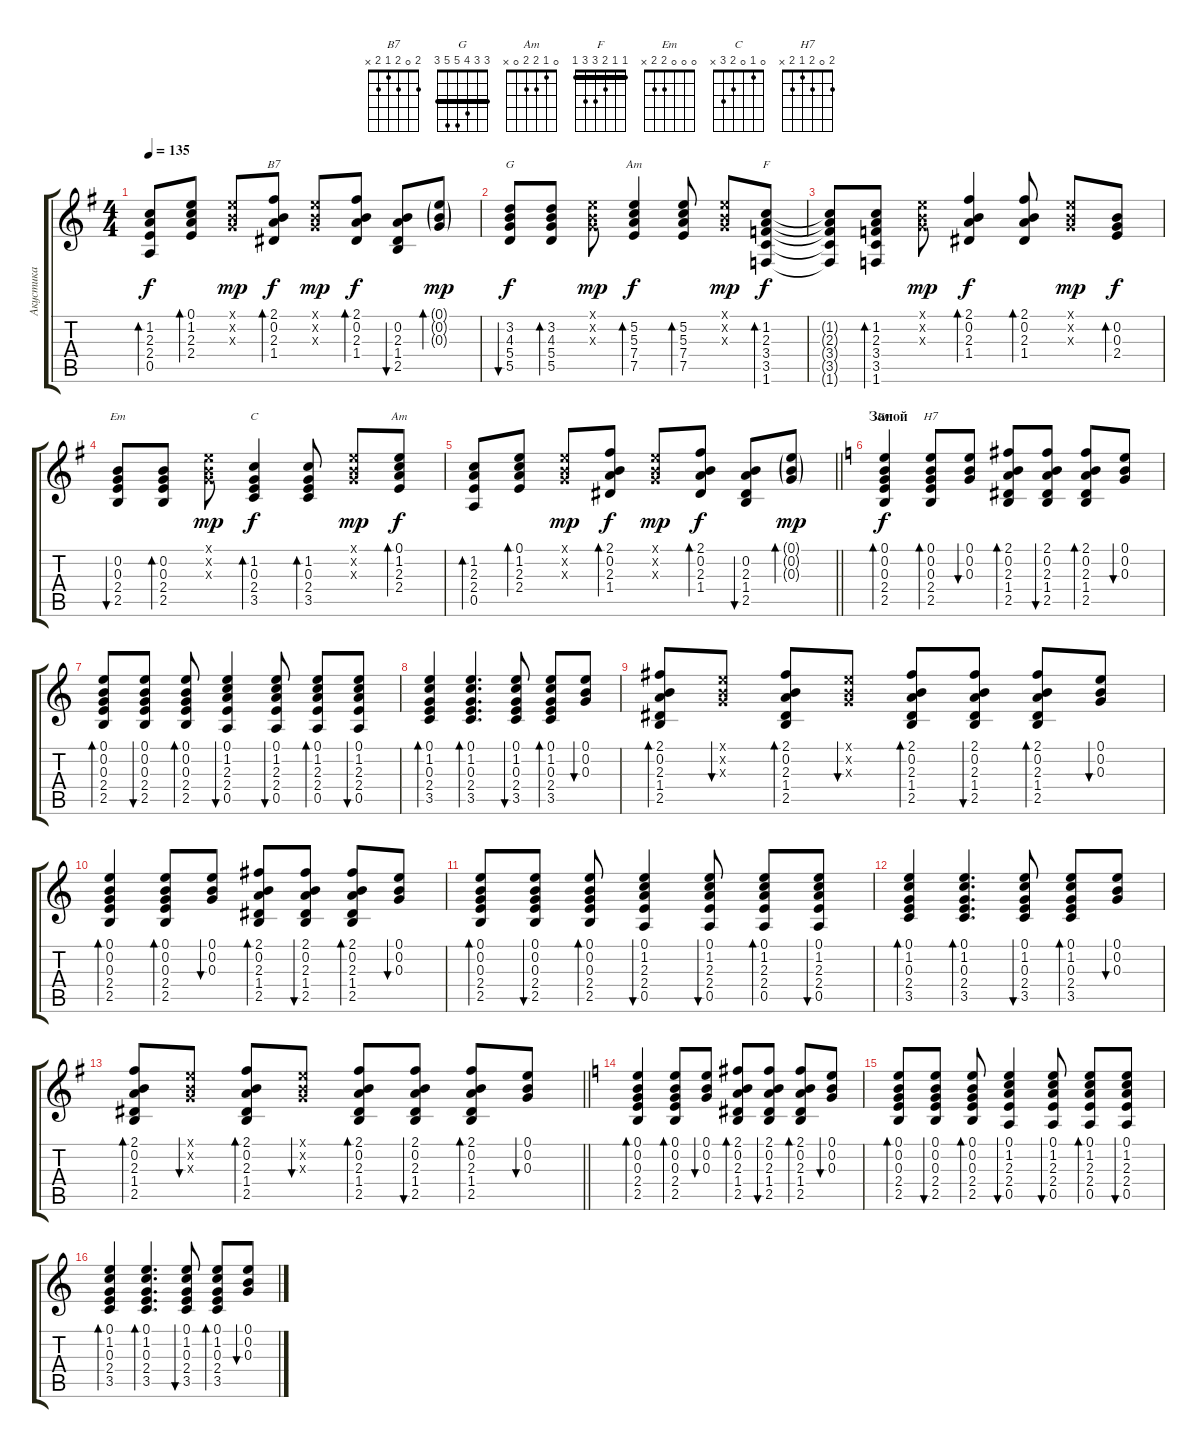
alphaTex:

\track ("Акустика" "Акустика") {instrument acousticguitarsteel}
\staff {score tabs}
\tuning (E4 B3 G3 D3 A2 E2) {hide}
\chord ("B7" 2 0 2 1 2 x)
\chord ("G" 3 3 4 5 5 3) {barre 3}
\chord ("Am" 5 5 5 7 7 5) {firstfret 5 barre 5}
\chord ("F" 1 1 2 3 3 1) {barre 1}
\chord ("Em" 0 0 0 2 2 0)
\chord ("C" 0 1 0 2 3 x)
\chord ("Am" 0 1 2 2 0 x)
\chord ("Em" 0 0 0 2 2 x)
\chord ("H7" 2 0 2 1 2 x)
\ts (4 4)
\tempo 135
\clef g2
\ks eminor
(1.2 2.3 2.4 0.5).8{bd 30 dy f} (0.1 1.2 2.3 2.4).8{bd 30} (0.1{x} 0.2{x} 0.3{x}).8{dy mp} (2.1 0.2 2.3 1.4).8{bd 30 ch "B7" dy f} (0.1{x} 0.2{x} 0.3{x}).8{dy mp} (2.1 0.2 2.3 1.4).8{bd 30 dy f} (0.2 2.3 1.4 2.5).8{bu 30} (0.1{g} 0.2{g} 0.3{g}).8{bd 30 dy mp} |
(3.2 4.3 5.4 5.5).8{bu 30 ch "G" dy f} (3.2 4.3 5.4 5.5).8{bd 30} (0.1{x} 0.2{x} 0.3{x}).8{dy mp} (5.2 5.3 7.4 7.5).4{bd 30 ch "Am" dy f} (5.2 5.3 7.4 7.5).8{bd 30} (0.1{x} 0.2{x} 0.3{x}).8{dy mp} (1.2 2.3 3.4 3.5 1.6).8{bd 30 ch "F" dy f} |
(1.2{t} 2.3{t} 3.4{t} 3.5{t} 1.6{t}).8 (1.2 2.3 3.4 3.5 1.6).8{bd 30} (0.1{x} 0.2{x} 0.3{x}).8{dy mp} (2.1 0.2 2.3 1.4).4{bd 30 dy f} (2.1 0.2 2.3 1.4).8{bd 30} (0.1{x} 0.2{x} 0.3{x}).8{dy mp} (0.2 0.3 2.4).8{bd 30 dy f} |
(0.2 0.3 2.4 2.5).8{bu 30 ch "Em"} (0.2 0.3 2.4 2.5).8{bd 30} (0.1{x} 0.2{x} 0.3{x}).8{dy mp} (1.2 0.3 2.4 3.5).4{bd 30 ch "C" dy f} (1.2 0.3 2.4 3.5).8{bd 30} (0.1{x} 0.2{x} 0.3{x}).8{dy mp} (0.1 1.2 2.3 2.4).8{bd 30 ch "Am" dy f} |
\barLineRight lightlight
(1.2 2.3 2.4 0.5).8{bd 30} (0.1 1.2 2.3 2.4).8{bd 30} (0.1{x} 0.2{x} 0.3{x}).8{dy mp} (2.1 0.2 2.3 1.4).8{bd 30 dy f} (0.1{x} 0.2{x} 0.3{x}).8{dy mp} (2.1 0.2 2.3 1.4).8{bd 30 dy f} (0.2 2.3 1.4 2.5).8{bu 30} (0.1{g} 0.2{g} 0.3{g}).8{bd 30 dy mp} |
\section ("" "Запой")
\ks c
(0.1 0.2 0.3 2.4 2.5).4{bd 60 ch "Em" dy f} (0.1 0.2 0.3 2.4 2.5).8{bd 60 ch "H7"} (0.1 0.2 0.3).8{bu 60} (2.1 0.2 2.3 1.4 2.5).8{bd 60} (2.1 0.2 2.3 1.4 2.5).8{bu 60} (2.1 0.2 2.3 1.4 2.5).8{bd 60} (0.1 0.2 0.3).8{bu 60} |
(0.1 0.2 0.3 2.4 2.5).8{bd 60} (0.1 0.2 0.3 2.4 2.5).8{bu 60} (0.1 0.2 0.3 2.4 2.5).8{bd 60} (0.1 1.2 2.3 2.4 0.5).4{bu 60} (0.1 1.2 2.3 2.4 0.5).8{bu 60} (0.1 1.2 2.3 2.4 0.5).8{bd 60} (0.1 1.2 2.3 2.4 0.5).8{bu 60} |
(0.1 1.2 0.3 2.4 3.5).4{bd 60} (0.1 1.2 0.3 2.4 3.5).4{d bd 60} (0.1 1.2 0.3 2.4 3.5).8{bu 60} (0.1 1.2 0.3 2.4 3.5).8{bd 60} (0.1 0.2 0.3).8{bu 60} |
(2.1 0.2 2.3 1.4 2.5).8{bd 60} (0.1{x} 0.2{x} 0.3{x}).8{bu 60} (2.1 0.2 2.3 1.4 2.5).8{bd 60} (0.1{x} 0.2{x} 0.3{x}).8{bu 60} (2.1 0.2 2.3 1.4 2.5).8{bd 60} (2.1 0.2 2.3 1.4 2.5).8{bu 60} (2.1 0.2 2.3 1.4 2.5).8{bd 60} (0.1 0.2 0.3).8{bu 60} |
(0.1 0.2 0.3 2.4 2.5).4{bd 60} (0.1 0.2 0.3 2.4 2.5).8{bd 60} (0.1 0.2 0.3).8{bu 60} (2.1 0.2 2.3 1.4 2.5).8{bd 60} (2.1 0.2 2.3 1.4 2.5).8{bu 60} (2.1 0.2 2.3 1.4 2.5).8{bd 60} (0.1 0.2 0.3).8{bu 60} |
(0.1 0.2 0.3 2.4 2.5).8{bd 60} (0.1 0.2 0.3 2.4 2.5).8{bu 60} (0.1 0.2 0.3 2.4 2.5).8{bd 60} (0.1 1.2 2.3 2.4 0.5).4{bu 60} (0.1 1.2 2.3 2.4 0.5).8{bu 60} (0.1 1.2 2.3 2.4 0.5).8{bd 60} (0.1 1.2 2.3 2.4 0.5).8{bu 60} |
(0.1 1.2 0.3 2.4 3.5).4{bd 60} (0.1 1.2 0.3 2.4 3.5).4{d bd 60} (0.1 1.2 0.3 2.4 3.5).8{bu 60} (0.1 1.2 0.3 2.4 3.5).8{bd 60} (0.1 0.2 0.3).8{bu 60} |
\barLineRight lightlight
\ks eminor
(2.1 0.2 2.3 1.4 2.5).8{bd 60} (0.1{x} 0.2{x} 0.3{x}).8{bu 60} (2.1 0.2 2.3 1.4 2.5).8{bd 60} (0.1{x} 0.2{x} 0.3{x}).8{bu 60} (2.1 0.2 2.3 1.4 2.5).8{bd 60} (2.1 0.2 2.3 1.4 2.5).8{bu 60} (2.1 0.2 2.3 1.4 2.5).8{bd 60} (0.1 0.2 0.3).8{bu 60} |
\ks c
(0.1 0.2 0.3 2.4 2.5).4{bd 60} (0.1 0.2 0.3 2.4 2.5).8{bd 60} (0.1 0.2 0.3).8{bu 60} (2.1 0.2 2.3 1.4 2.5).8{bd 60} (2.1 0.2 2.3 1.4 2.5).8{bu 60} (2.1 0.2 2.3 1.4 2.5).8{bd 60} (0.1 0.2 0.3).8{bu 60} |
(0.1 0.2 0.3 2.4 2.5).8{bd 60} (0.1 0.2 0.3 2.4 2.5).8{bu 60} (0.1 0.2 0.3 2.4 2.5).8{bd 60} (0.1 1.2 2.3 2.4 0.5).4{bu 60} (0.1 1.2 2.3 2.4 0.5).8{bu 60} (0.1 1.2 2.3 2.4 0.5).8{bd 60} (0.1 1.2 2.3 2.4 0.5).8{bu 60} |
(0.1 1.2 0.3 2.4 3.5).4{bd 60} (0.1 1.2 0.3 2.4 3.5).4{d bd 60} (0.1 1.2 0.3 2.4 3.5).8{bu 60} (0.1 1.2 0.3 2.4 3.5).8{bd 60} (0.1 0.2 0.3).8{bu 60}
